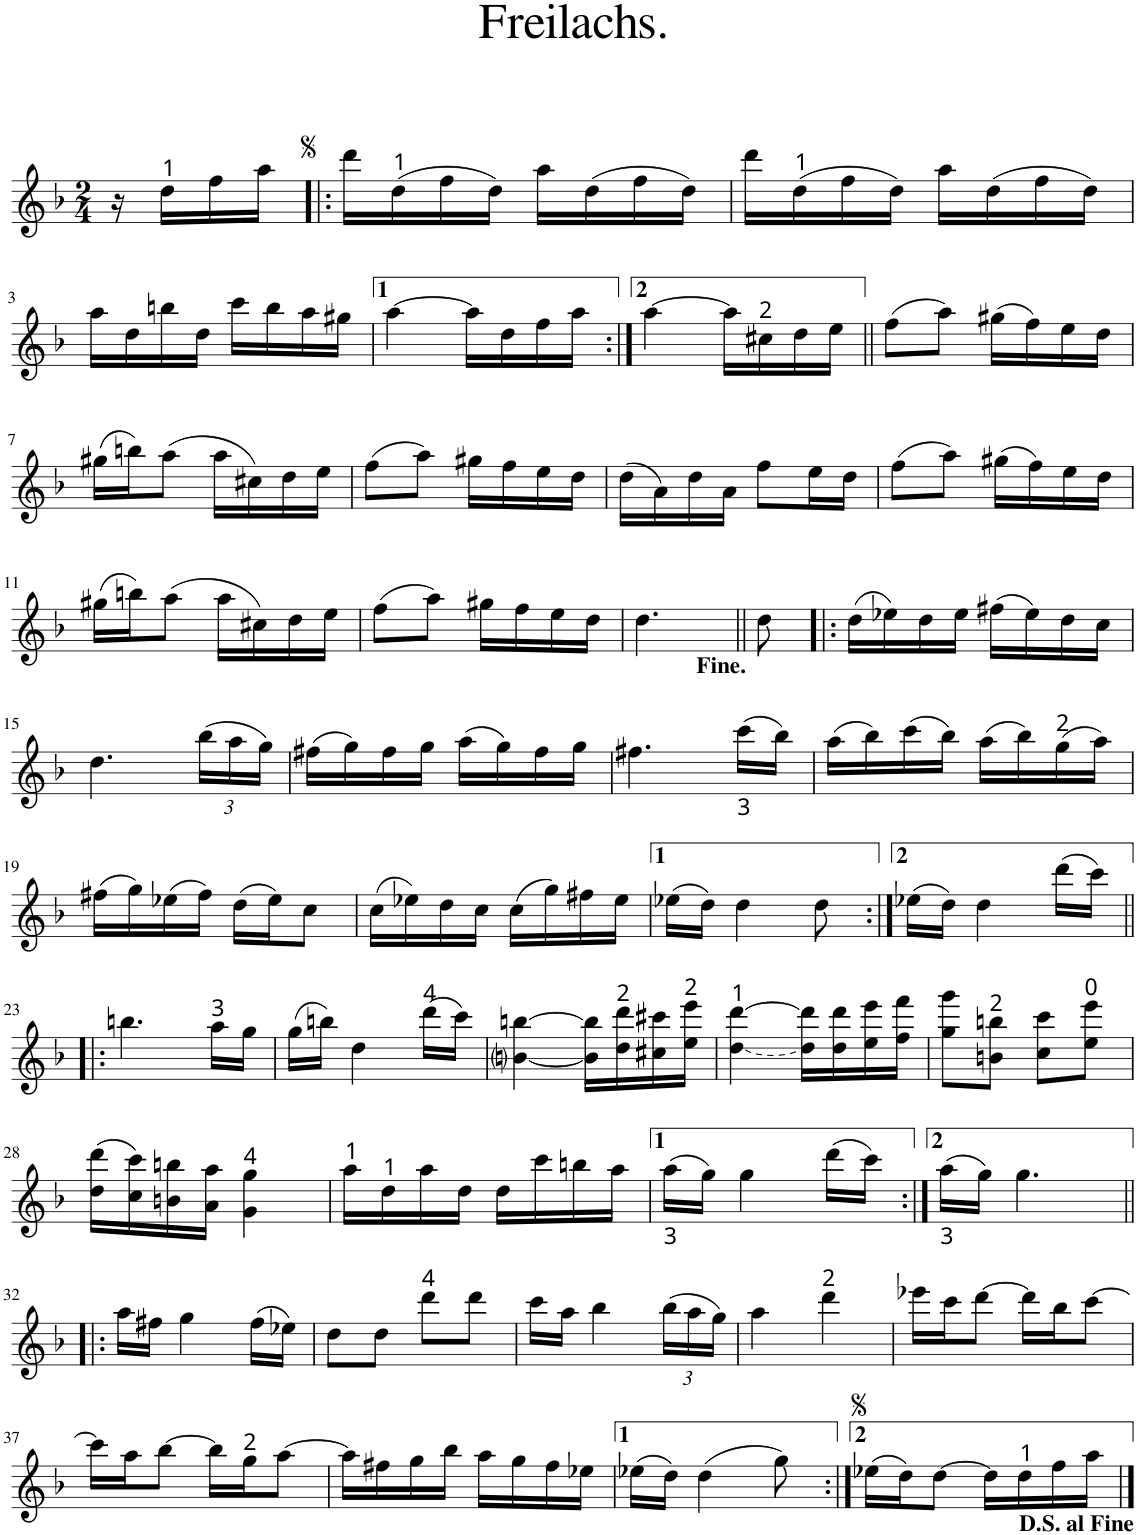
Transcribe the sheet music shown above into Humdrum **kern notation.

**kern
*part1
*staff1
*I"Piano
*I'Pno.
*clefG2
*k[b-]
*d:
*M2/4
=
16r
16dd\LL
16ff\
16aa\JJ
=1!|:
16ddd\LL
(16dd\
16ff\
16dd\JJ)
16aa\LL
(16dd\
16ff\
16dd\JJ)
=2
16ddd\LL
(16dd\
16ff\
16dd\JJ)
16aa\LL
(16dd\
16ff\
16dd\JJ)
!!LO:LB:g=z
=3
16aa\LL
16dd\
16bbn\
16dd\JJ
16ccc\LL
16bb\
16aa\
16gg#X\JJ
=4
[4aa\
16aa\LL]
16dd\
16ff\
16aa\JJ
=5:|!
[4aa\
16aa\LL]
16cc#X\
16dd\
16ee\JJ
=6||
(8ff\L
8aa\J)
(16gg#X\LL
16ff\)
16ee\
16dd\JJ
!!LO:LB:g=z
=7
(16gg#X\LL
16bbn\J)
(8aa\J
16aa\LL
16cc#X\)
16dd\
16ee\JJ
=8
(8ff\L
8aa\J)
16gg#X\LL
16ff\
16ee\
16dd\JJ
=9
(16dd\LL
16a\)
16dd\
16a\JJ
8ff\L
16ee\L
16dd\JJ
=10
(8ff\L
8aa\J)
(16gg#X\LL
16ff\)
16ee\
16dd\JJ
!!LO:LB:g=z
=11
(16gg#X\LL
16bbn\J)
(8aa\J
16aa\LL
16cc#X\)
16dd\
16ee\JJ
=12
(8ff\L
8aa\J)
16gg#X\LL
16ff\
16ee\
16dd\JJ
=13
4.dd\
=13X1||
8dd\
=14!|:
(16dd\LL
16ee-X\)
16dd\
16ee-\JJ
(16ff#X\LL
16ee-\)
16dd\
16cc\JJ
!!LO:LB:g=z
=15
4.dd\
*Xbrackettup
(24bb-\LL
24aa\
24gg\JJ)
=16
(16ff#X\LL
16gg\)
16ff#\
16gg\JJ
(16aa\LL
16gg\)
16ff#\
16gg\JJ
=17
4.ff#X\
(16ccc<\LL
16bb-\JJ)
=18
(16aa\LL
16bb-\)
(16ccc\
16bb-\JJ)
(16aa\LL
16bb-\)
(16gg\
16aa\JJ)
!!LO:LB:g=z
=19
(16ff#X\LL
16gg\)
(16ee-X\
16ff#\JJ)
(16dd\LL
16ee-\J)
8cc\J
=20
(16cc\LL
16ee-X\)
16dd\
16cc\JJ
(16cc\LL
16gg\)
16ff#X\
16ee-\JJ
=21
(16ee-X\LL
16dd\JJ)
4dd\
8dd\
=22:|!
(16ee-X\LL
16dd\JJ)
4dd\
(16ddd\LL
16ccc\JJ)
!!LO:LB:g=z
=23!|:
4.bbn\
16aa\LL
16gg\JJ
=24
(16gg\LL
16bbn\JJ)
4dd\
(16ddd\LL
16ccc\JJ)
=25
[4bni\ [4bbn\
16b\] 16bb\]LL
16dd\ 16ddd\
16cc#X\ 16ccc#X\
16ee\ 16eee\JJ
=26
!LO:T:n=1:dash
[4dd\ [4ddd\
16dd\] 16ddd\]LL
16dd\ 16ddd\
16ee\ 16eee\
16ff\ 16fff\JJ
=27
8gg\ 8ggg\L
8bn\ 8bbn\J
8cc\ 8ccc\L
8ee\ 8eee\J
!!LO:LB:g=z
=28
(16dd\ 16ddd\LL
16cc\ 16ccc\)
16bn\ 16bbn\
16a\ 16aa\JJ
4g\ 4gg\
=29
16aa\LL
16dd\
16aa\
16dd\JJ
16dd\LL
16ccc\
16bbn\
16aa\JJ
=30
(16aa<\LL
16gg\JJ)
4gg\
(16ddd\LL
16ccc\JJ)
=31:|!
(16aa<\LL
16gg\JJ)
4.gg\
!!LO:LB:g=z
=32!|:
16aa\LL
16ff#X\JJ
4gg\
(16ff#\LL
16ee-X\JJ)
=33
8dd\L
8dd\J
8ddd\L
8ddd\J
=34
16ccc\LL
16aa\JJ
4bb-\
(24bb-\LL
24aa\
24gg\JJ)
=35
4aa\
4ddd\
=36
16eee-X\LL
16ccc\J
[8ddd\J
16ddd\LL]
16bb-\J
[8ccc\J
!!LO:LB:g=z
=37
16ccc\LL]
16aa\J
[8bb-\J
16bb-\LL]
16gg\J
[8aa\J
=38
16aa\LL]
16ff#X\
16gg\
16bb-\JJ
16aa\LL
16gg\
16ff#\
16ee-X\JJ
=39
(16ee-X\LL
16dd\JJ)
(4dd\
8gg\)
=40:|!
(16ee-X\LL
16dd\J)
[8dd\J
16dd\LL]
16dd\
16ff\
16aa\JJ
==
*-
